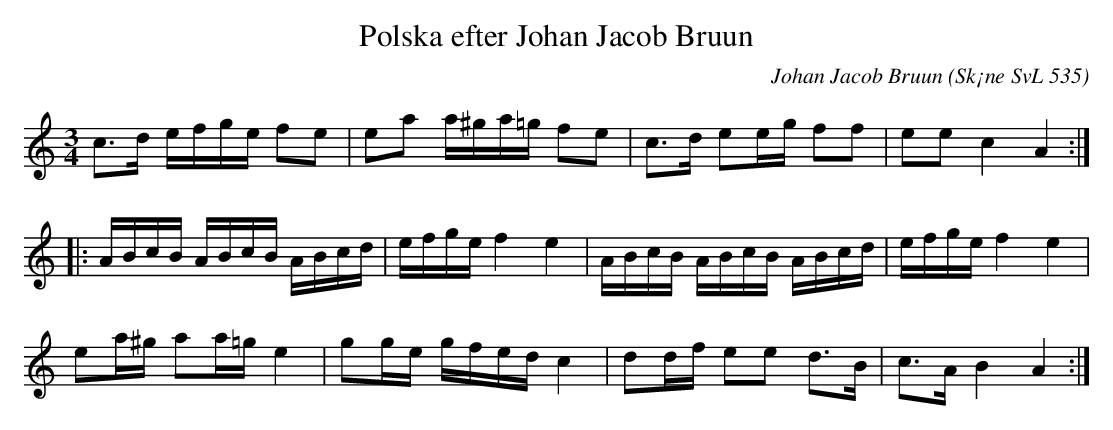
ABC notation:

X:1
T:Polska efter Johan Jacob Bruun
C:Johan Jacob Bruun
O:Sk¡ne SvL 535
M:3/4
L:1/8
K:Am
c3/2d/ e/f/g/e/ fe |ea a/^g/a/=g/ fe |c3/2d/ ee/g/ ff |ee c2 A2 ::
A/B/c/B/ A/B/c/B/ A/B/c/d/ |e/f/g/e/ f2 e2 |A/B/c/B/ A/B/c/B/ A/B/c/d/ |e/f/g/e/ f2 e2 |
ea/^g/ aa/=g/ e2 |gg/e/ g/f/e/d/ c2 |dd/f/ ee d3/2B/ |c3/2A/ B2 A2 :|
